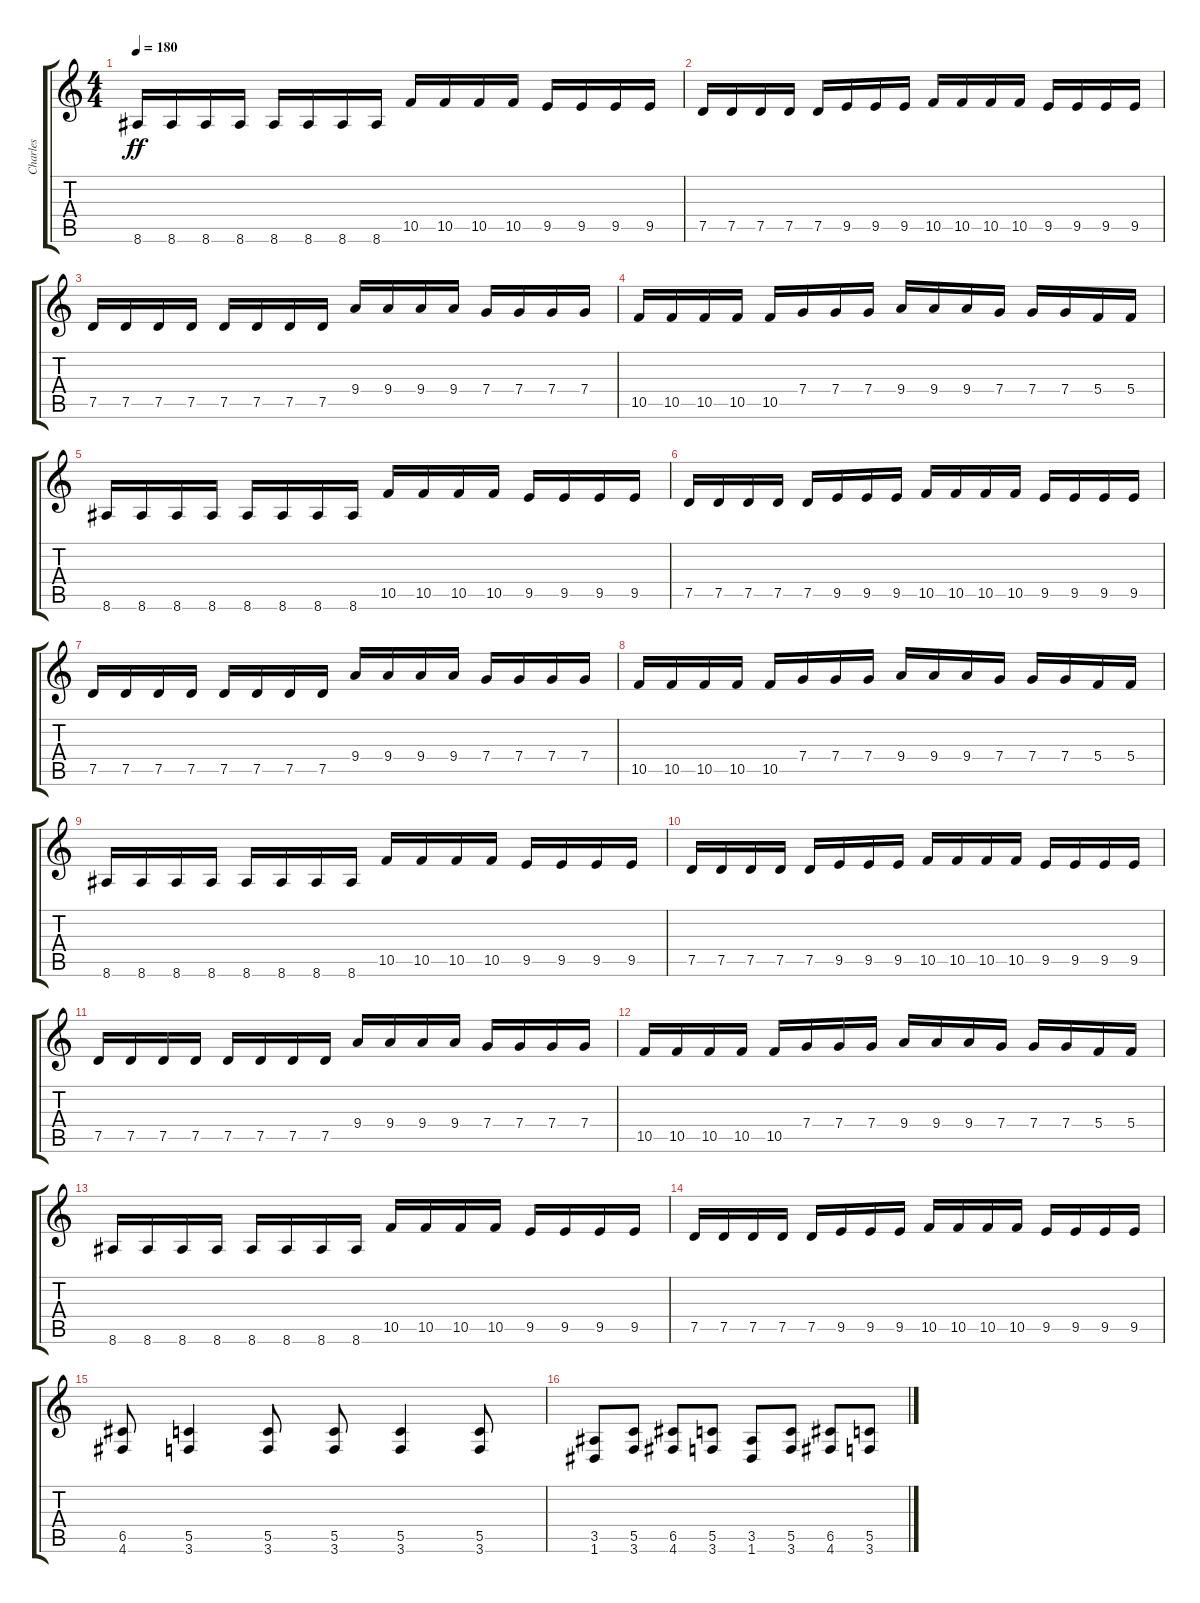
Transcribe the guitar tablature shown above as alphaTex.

\track ("Charles" "Charles") {instrument distortionguitar}
\staff {score tabs}
\tuning (D4 A3 F3 C3 G2 D2) {hide}
\ts (4 4)
\tempo 180
\clef g2
\ks c
8.6.16{dy ff} 8.6.16 8.6.16 8.6.16 8.6.16 8.6.16 8.6.16 8.6.16 10.5.16 10.5.16 10.5.16 10.5.16 9.5.16 9.5.16 9.5.16 9.5.16 |
7.5.16 7.5.16 7.5.16 7.5.16 7.5.16 9.5.16 9.5.16 9.5.16 10.5.16 10.5.16 10.5.16 10.5.16 9.5.16 9.5.16 9.5.16 9.5.16 |
7.5.16 7.5.16 7.5.16 7.5.16 7.5.16 7.5.16 7.5.16 7.5.16 9.4.16 9.4.16 9.4.16 9.4.16 7.4.16 7.4.16 7.4.16 7.4.16 |
10.5.16 10.5.16 10.5.16 10.5.16 10.5.16 7.4.16 7.4.16 7.4.16 9.4.16 9.4.16 9.4.16 7.4.16 7.4.16 7.4.16 5.4.16 5.4.16 |
8.6.16 8.6.16 8.6.16 8.6.16 8.6.16 8.6.16 8.6.16 8.6.16 10.5.16 10.5.16 10.5.16 10.5.16 9.5.16 9.5.16 9.5.16 9.5.16 |
7.5.16 7.5.16 7.5.16 7.5.16 7.5.16 9.5.16 9.5.16 9.5.16 10.5.16 10.5.16 10.5.16 10.5.16 9.5.16 9.5.16 9.5.16 9.5.16 |
7.5.16 7.5.16 7.5.16 7.5.16 7.5.16 7.5.16 7.5.16 7.5.16 9.4.16 9.4.16 9.4.16 9.4.16 7.4.16 7.4.16 7.4.16 7.4.16 |
10.5.16 10.5.16 10.5.16 10.5.16 10.5.16 7.4.16 7.4.16 7.4.16 9.4.16 9.4.16 9.4.16 7.4.16 7.4.16 7.4.16 5.4.16 5.4.16 |
8.6.16 8.6.16 8.6.16 8.6.16 8.6.16 8.6.16 8.6.16 8.6.16 10.5.16 10.5.16 10.5.16 10.5.16 9.5.16 9.5.16 9.5.16 9.5.16 |
7.5.16 7.5.16 7.5.16 7.5.16 7.5.16 9.5.16 9.5.16 9.5.16 10.5.16 10.5.16 10.5.16 10.5.16 9.5.16 9.5.16 9.5.16 9.5.16 |
7.5.16 7.5.16 7.5.16 7.5.16 7.5.16 7.5.16 7.5.16 7.5.16 9.4.16 9.4.16 9.4.16 9.4.16 7.4.16 7.4.16 7.4.16 7.4.16 |
10.5.16 10.5.16 10.5.16 10.5.16 10.5.16 7.4.16 7.4.16 7.4.16 9.4.16 9.4.16 9.4.16 7.4.16 7.4.16 7.4.16 5.4.16 5.4.16 |
8.6.16 8.6.16 8.6.16 8.6.16 8.6.16 8.6.16 8.6.16 8.6.16 10.5.16 10.5.16 10.5.16 10.5.16 9.5.16 9.5.16 9.5.16 9.5.16 |
7.5.16 7.5.16 7.5.16 7.5.16 7.5.16 9.5.16 9.5.16 9.5.16 10.5.16 10.5.16 10.5.16 10.5.16 9.5.16 9.5.16 9.5.16 9.5.16 |
(6.5 4.6).8 (5.5 3.6).4 (5.5 3.6).8 (5.5 3.6).8 (5.5 3.6).4 (5.5 3.6).8 |
(3.5 1.6).8 (5.5 3.6).8 (6.5 4.6).8 (5.5 3.6).8 (3.5 1.6).8 (5.5 3.6).8 (6.5 4.6).8 (5.5 3.6).8
